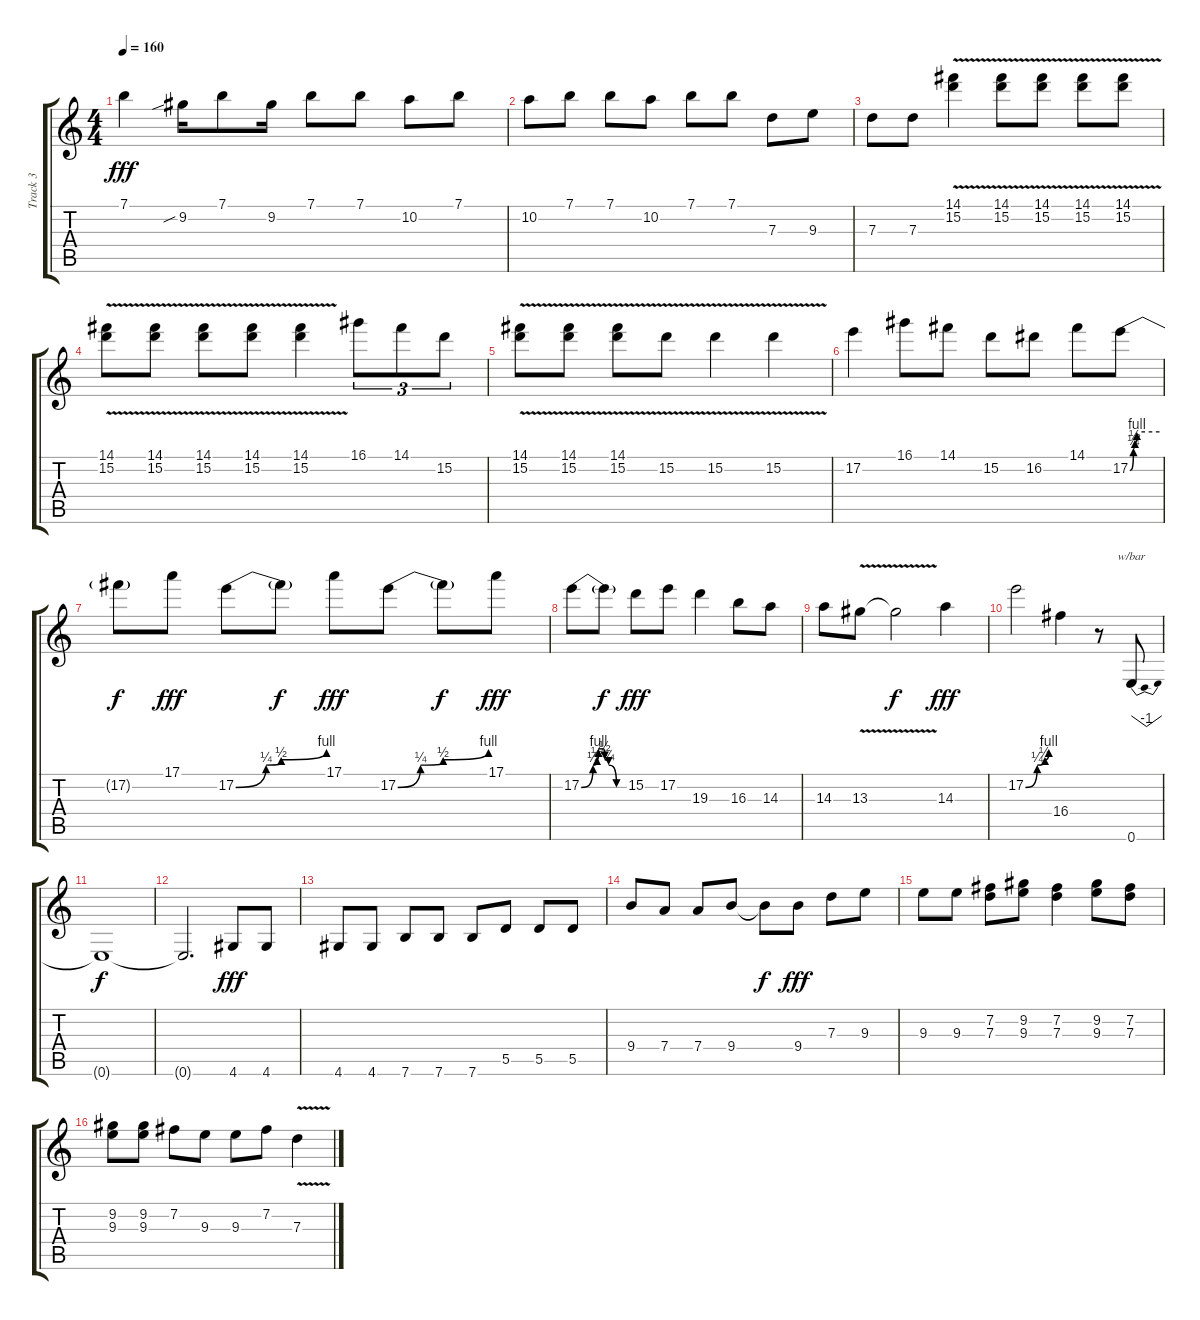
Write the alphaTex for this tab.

\track ("Track 3" "Track 3") {instrument distortionguitar}
\staff {score tabs}
\tuning (E4 B3 G3 D3 A2 E2) {hide}
\ts (4 4)
\tempo 160
\clef g2
\ks c
7.1.4{dy fff} 9.2{sib}.16 7.1.8 9.2.16 7.1.8 7.1.8 10.2.8 7.1.8 |
10.2.8 7.1.8 7.1.8 10.2.8 7.1.8 7.1.8 7.3.8 9.3.8 |
7.3.8 7.3.8 (14.1{v} 15.2{v}).4 (14.1{v} 15.2{v}).8 (14.1{v} 15.2{v}).8 (14.1{v} 15.2{v}).8 (14.1{v} 15.2{v}).8 |
(14.1{v} 15.2{v}).8 (14.1{v} 15.2{v}).8 (14.1{v} 15.2{v}).8 (14.1{v} 15.2{v}).8 (14.1{v} 15.2{v}).4 16.1.8{tu (3 2)} 14.1.8{tu (3 2)} 15.2.8{tu (3 2)} |
(14.1{v} 15.2{v}).8 (14.1{v} 15.2{v}).8 (14.1{v} 15.2{v}).8 15.2{v}.8 15.2{v}.4 15.2{v}.4 |
17.2.4 16.1.8 14.1.8 15.2.8 16.2.8 14.1.8 17.2{be (custom 0 0 7 1 10 2 14 4 60 4)}.8 |
17.2{t}.8{dy f} 17.1.8{dy fff} 17.2{be (custom 0 0 20 1 30 2 60 4)}.8 17.2{t}.8{dy f} 17.1.8{dy fff} 17.2{be (custom 0 0 15 1 30 2 60 4)}.8 17.2{t}.8{dy f} 17.1.8{dy fff} |
17.2{be (custom 0 0 15 1 20 2 22 4 28 4 30 2 35 1 45 0 60 0)}.8 17.2{t}.8{dy f} 15.2.8{dy fff} 17.2.8 19.3.4 16.3.8 14.3.8 |
14.3.8 13.3{v}.8 13.3{t}.2{dy f} 14.3.4{dy fff} |
17.2{be (custom 0 0 30 1 50 2 60 4)}.2 16.4.4 r.8 0.6.8{tbe (dip default 0 0 15 -4 60 0)} |
0.6{t}.1{dy f} |
0.6{t}.2{d} 4.6.8{dy fff} 4.6.8 |
4.6.8 4.6.8 7.6.8 7.6.8 7.6.8 5.5.8 5.5.8 5.5.8 |
9.4.8 7.4.8 7.4.8 9.4.8 9.4{t}.8{dy f} 9.4.8{dy fff} 7.3.8 9.3.8 |
9.3.8 9.3.8 (7.2 7.3).8 (9.2 9.3).8 (7.2 7.3).4 (9.2 9.3).8 (7.2 7.3).8 |
(9.2 9.3).8 (9.2 9.3).8 7.2.8 9.3.8 9.3.8 7.2.8 7.3{v}.4
